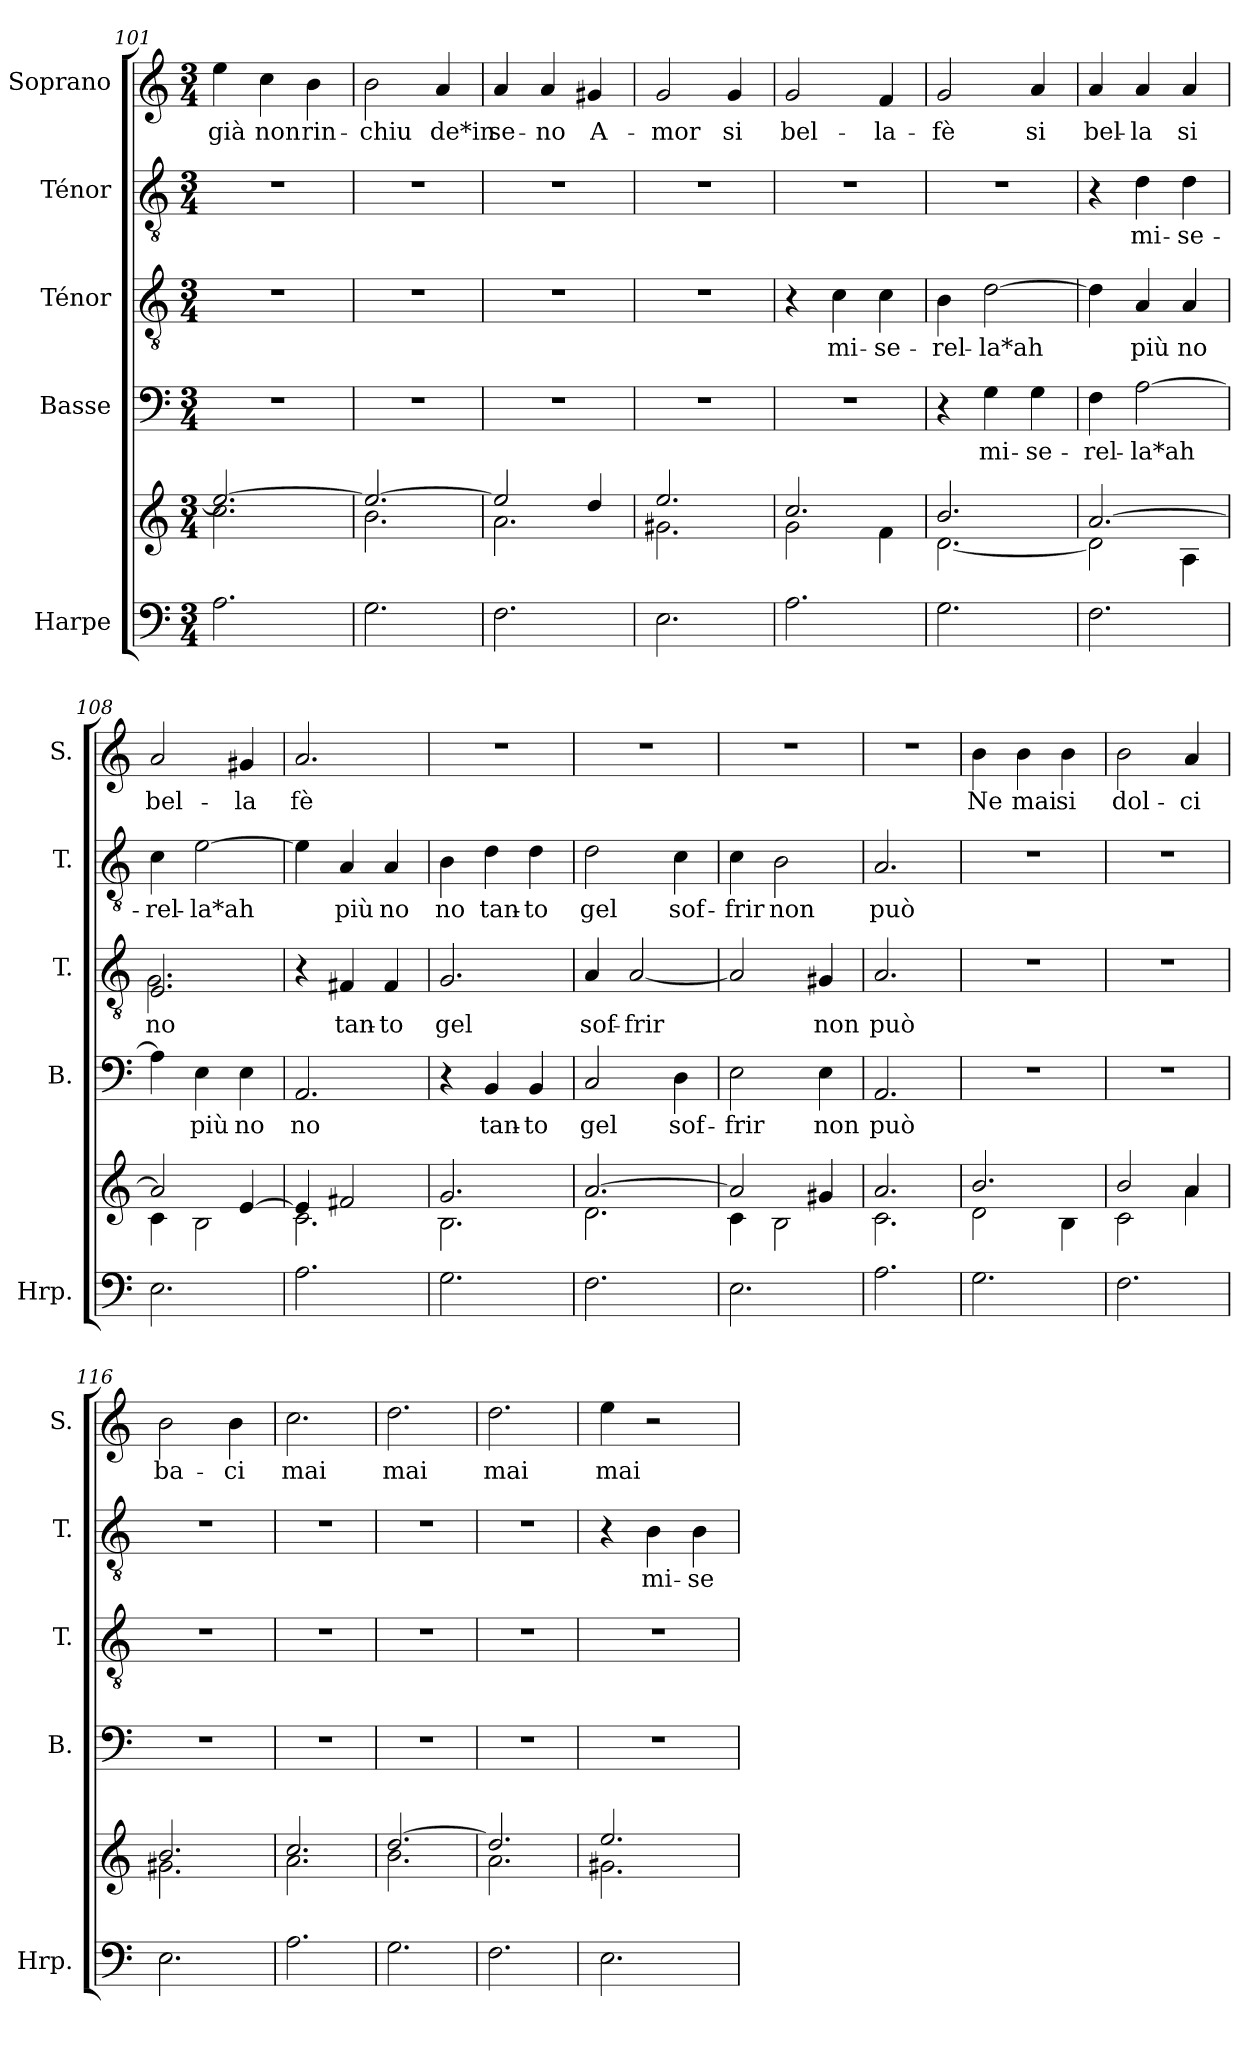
**kern	**kern	**kern	**text	**kern	**text	**kern	**text	**kern	**text
*part5	*part5	*part4	*part4	*part3	*part3	*part2	*part2	*part1	*part1
*staff6	*staff5	*staff4	*staff4	*staff3	*staff3	*staff2	*staff2	*staff1	*staff1
*I"Harpe	*	*I"Basse	*	*I"Ténor	*	*I"Ténor	*	*I"Soprano	*
*I'Hrp.	*	*I'B.	*	*I'T.	*	*I'T.	*	*I'S.	*
*clefF4	*clefG2	*clefF4	*	*clefGv2	*	*clefGv2	*	*clefG2	*
*k[]	*k[]	*k[]	*	*k[]	*	*k[]	*	*k[]	*
*M3/4	*M3/4	*M3/4	*	*M3/4	*	*M3/4	*	*M3/4	*
=101	=101	=101	=101	=101	=101	=101	=101	=101	=101
*	*^	*	*	*	*	*	*	*	*
!	!	!	!	!	!	!	!	!	!	!LO:LY:b
2.A\	2.ee/_	2.cc\	2.r	.	2.r	.	2.r	.	4ee\	già
!	!	!	!	!	!	!	!	!	!	!LO:LY:b
.	.	.	.	.	.	.	.	.	4cc\	non
!	!	!	!	!	!	!	!	!	!	!LO:LY:b
.	.	.	.	.	.	.	.	.	4b\	rin-
=102	=102	=102	=102	=102	=102	=102	=102	=102	=102	=102
!	!	!	!	!	!	!	!	!	!	!LO:LY:b
2.G\	2.ee/_	2.b\	2.r	.	2.r	.	2.r	.	2b\	-chiu
!	!	!	!	!	!	!	!	!	!	!LO:LY:b
.	.	.	.	.	.	.	.	.	4a/	de*in
=103	=103	=103	=103	=103	=103	=103	=103	=103	=103	=103
!	!	!	!	!	!	!	!	!	!	!LO:LY:b
2.F\	2ee/]	2.a\	2.r	.	2.r	.	2.r	.	4a/	se-
!	!	!	!	!	!	!	!	!	!	!LO:LY:b
.	.	.	.	.	.	.	.	.	4a/	-no
!	!	!	!	!	!	!	!	!	!	!LO:LY:b
.	4dd/	.	.	.	.	.	.	.	4g#X/	A-
=104	=104	=104	=104	=104	=104	=104	=104	=104	=104	=104
!	!	!	!	!	!	!	!	!	!	!LO:LY:b
2.E\	2.ee/	2.g#X\	2.r	.	2.r	.	2.r	.	2g/	-mor
!	!	!	!	!	!	!	!	!	!	!LO:LY:b
.	.	.	.	.	.	.	.	.	4g/	si
=105	=105	=105	=105	=105	=105	=105	=105	=105	=105	=105
!	!	!	!	!	!	!	!	!	!	!LO:LY:b
2.A\	2.cc/	2g\	2.r	.	4r	.	2.r	.	2g/	bel-
!	!	!	!	!	!	!LO:LY:b	!	!	!	!
.	.	.	.	.	4c\	mi-	.	.	.	.
!	!	!	!	!	!	!LO:LY:b	!	!	!	!LO:LY:b
.	.	4f\	.	.	4c\	-se-	.	.	4f/	-la-
!!LO:LB:g=z
=106	=106	=106	=106	=106	=106	=106	=106	=106	=106	=106
!	!	!	!	!	!	!LO:LY:b	!	!	!	!LO:LY:b
2.G\	2.b/	[2.d\	4r	.	4B\	-rel-	2.r	.	2g/	-fè
!	!	!	!	!LO:LY:b	!	!LO:LY:b	!	!	!	!
.	.	.	4G\	mi-	[2d\	-la*ah	.	.	.	.
!	!	!	!	!LO:LY:b	!	!	!	!	!	!LO:LY:b
.	.	.	4G\	-se-	.	.	.	.	4a/	si
=107	=107	=107	=107	=107	=107	=107	=107	=107	=107	=107
!	!	!	!	!LO:LY:b	!	!	!	!	!	!LO:LY:b
2.F\	[2.a/	2d\]	4F\	-rel-	4d\]	.	4r	.	4a/	bel-
!	!	!	!	!LO:LY:b	!	!LO:LY:b	!	!LO:LY:b	!	!LO:LY:b
.	.	.	[2A\	-la*ah	4A/	più	4d\	mi-	4a/	-la
!	!	!	!	!	!	!LO:LY:b	!	!LO:LY:b	!	!LO:LY:b
.	.	4A\	.	.	4A/	no	4d\	-se-	4a/	si
=108	=108	=108	=108	=108	=108	=108	=108	=108	=108	=108
!	!	!	!	!	!	!LO:LY:b	!	!LO:LY:b	!	!LO:LY:b
*	*	*	*	*	*^	*	*	*	*	*
2.E\	2a/]	4c\	4A\]	.	2.E/	2.G\	no	4c\	-rel-	2a/	bel-
!	!	!	!	!LO:LY:b	!	!	!	!	!LO:LY:b	!	!
.	.	2B\	4E\	più	.	.	.	[2e\	-la*ah	.	.
!	!	!	!	!LO:LY:b	!	!	!	!	!	!	!LO:LY:b
.	[4e/	.	4E\	no	.	.	.	.	.	4g#X/	-la
*	*	*	*	*	*v	*v	*	*	*	*	*
=109	=109	=109	=109	=109	=109	=109	=109	=109	=109	=109
!	!	!	!	!LO:LY:b	!	!	!	!	!	!LO:LY:b
2.A\	4e/]	2.c\	2.AA/	no	4r	.	4e\]	.	2.a/	fè
!	!	!	!	!	!	!LO:LY:b	!	!LO:LY:b	!	!
.	2f#X/	.	.	.	4F#X/	tan-	4A/	più	.	.
!	!	!	!	!	!	!LO:LY:b	!	!LO:LY:b	!	!
.	.	.	.	.	4F#/	-to	4A/	no	.	.
=110	=110	=110	=110	=110	=110	=110	=110	=110	=110	=110
!	!	!	!	!	!	!LO:LY:b	!	!LO:LY:b	!	!
2.G\	2.g/	2.B\	4r	.	2.G/	gel	4B\	no	2.r	.
!	!	!	!	!LO:LY:b	!	!	!	!LO:LY:b	!	!
.	.	.	4BB/	tan-	.	.	4d\	tan-	.	.
!	!	!	!	!LO:LY:b	!	!	!	!LO:LY:b	!	!
.	.	.	4BB/	-to	.	.	4d\	-to	.	.
=111	=111	=111	=111	=111	=111	=111	=111	=111	=111	=111
!	!	!	!	!LO:LY:b	!	!LO:LY:b	!	!LO:LY:b	!	!
2.F\	[2.a/	2.d\	2C/	gel	4A/	sof-	2d\	gel	2.r	.
!	!	!	!	!	!	!LO:LY:b	!	!	!	!
.	.	.	.	.	[2A/	-frir	.	.	.	.
!	!	!	!	!LO:LY:b	!	!	!	!LO:LY:b	!	!
.	.	.	4D\	sof-	.	.	4c\	sof-	.	.
=112	=112	=112	=112	=112	=112	=112	=112	=112	=112	=112
!	!	!	!	!LO:LY:b	!	!	!	!LO:LY:b	!	!
2.E\	2a/]	4c\	2E\	-frir	2A/]	.	4c\	-frir	2.r	.
!	!	!	!	!	!	!	!	!LO:LY:b	!	!
.	.	2B\	.	.	.	.	2B\	non	.	.
!	!	!	!	!LO:LY:b	!	!LO:LY:b	!	!	!	!
.	4g#X/	.	4E\	non	4G#X/	non	.	.	.	.
=113	=113	=113	=113	=113	=113	=113	=113	=113	=113	=113
!	!	!	!	!LO:LY:b	!	!LO:LY:b	!	!LO:LY:b	!	!
2.A\	2.a/	2.c\	2.AA/	può	2.A/	può	2.A/	può	2.r	.
!!LO:PB:g=z
=114	=114	=114	=114	=114	=114	=114	=114	=114	=114	=114
!	!	!	!	!	!	!	!	!	!	!LO:LY:b
2.G\	2.b/	2d\	2.r	.	2.r	.	2.r	.	4b\	Ne
!	!	!	!	!	!	!	!	!	!	!LO:LY:b
.	.	.	.	.	.	.	.	.	4b\	mai
!	!	!	!	!	!	!	!	!	!	!LO:LY:b
.	.	4B\	.	.	.	.	.	.	4b\	si
=115	=115	=115	=115	=115	=115	=115	=115	=115	=115	=115
!	!	!	!	!	!	!	!	!	!	!LO:LY:b
2.F\	2b/	2c\	2.r	.	2.r	.	2.r	.	2b\	dol-
!	!	!	!	!	!	!	!	!	!	!LO:LY:b
.	4a/	4a\	.	.	.	.	.	.	4a/	-ci
=116	=116	=116	=116	=116	=116	=116	=116	=116	=116	=116
!	!	!	!	!	!	!	!	!	!	!LO:LY:b
2.E\	2.b/	2.g#X\	2.r	.	2.r	.	2.r	.	2b\	ba-
!	!	!	!	!	!	!	!	!	!	!LO:LY:b
.	.	.	.	.	.	.	.	.	4b\	-ci
=117	=117	=117	=117	=117	=117	=117	=117	=117	=117	=117
!	!	!	!	!	!	!	!	!	!	!LO:LY:b
2.A\	2.cc/	2.a\	2.r	.	2.r	.	2.r	.	2.cc\	mai
=118	=118	=118	=118	=118	=118	=118	=118	=118	=118	=118
!	!	!	!	!	!	!	!	!	!	!LO:LY:b
2.G\	[2.dd/	2.b\	2.r	.	2.r	.	2.r	.	2.dd\	mai
=119	=119	=119	=119	=119	=119	=119	=119	=119	=119	=119
!	!	!	!	!	!	!	!	!	!	!LO:LY:b
2.F\	2.dd/]	2.a\	2.r	.	2.r	.	2.r	.	2.dd\	mai
=120	=120	=120	=120	=120	=120	=120	=120	=120	=120	=120
!	!	!	!	!	!	!	!	!	!	!LO:LY:b
2.E\	2.ee/	2.g#X\	2.r	.	2.r	.	4r	.	4ee\	mai
!	!	!	!	!	!	!	!	!LO:LY:b	!	!
.	.	.	.	.	.	.	4B\	mi-	2r	.
!	!	!	!	!	!	!	!	!LO:LY:b	!	!
.	.	.	.	.	.	.	4B\	-se-	.	.
*	*v	*v	*	*	*	*	*	*	*	*
=	=	=	=	=	=	=	=	=	=
*-	*-	*-	*-	*-	*-	*-	*-	*-	*-
